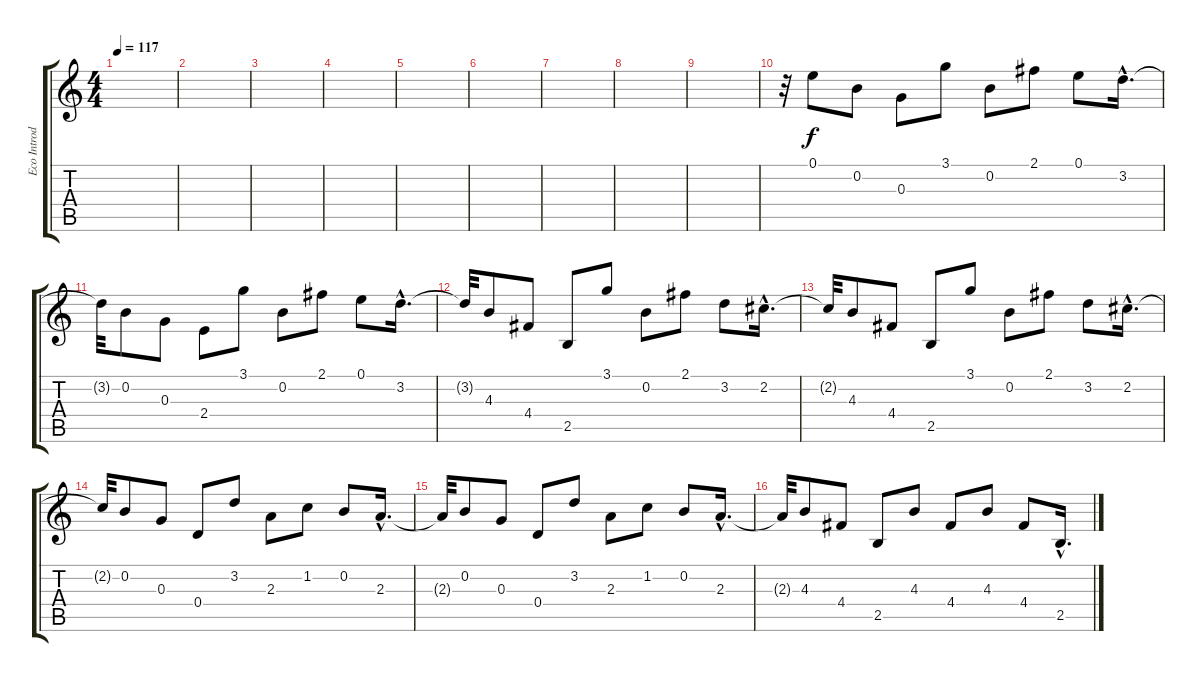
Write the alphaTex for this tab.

\track ("Eco Introducción - Guitarra 2" "Eco Introd") {instrument acousticguitarsteel}
\staff {score tabs}
\tuning (E4 B3 G3 D3 A2 E2) {hide}
\ts (4 4)
\tempo 117
\clef g2
\ks c
|
|
|
|
|
|
|
|
|
r.32 0.1.8 0.2.8 0.3.8 3.1.8 0.2.8 2.1.8 0.1.8 3.2{hac}.16{d} |
3.2{t}.32 0.2.8 0.3.8 2.4.8 3.1.8 0.2.8 2.1.8 0.1.8 3.2{hac}.16{d} |
3.2{t}.32 4.3.8 4.4.8 2.5.8 3.1.8 0.2.8 2.1.8 3.2.8 2.2{hac}.16{d} |
2.2{t}.32 4.3.8 4.4.8 2.5.8 3.1.8 0.2.8 2.1.8 3.2.8 2.2{hac}.16{d} |
2.2{t}.32 0.2.8 0.3.8 0.4.8 3.2.8 2.3.8 1.2.8 0.2.8 2.3{hac}.16{d} |
2.3{t}.32 0.2.8 0.3.8 0.4.8 3.2.8 2.3.8 1.2.8 0.2.8 2.3{hac}.16{d} |
2.3{t}.32 4.3.8 4.4.8 2.5.8 4.3.8 4.4.8 4.3.8 4.4.8 2.5{hac}.16{d}
